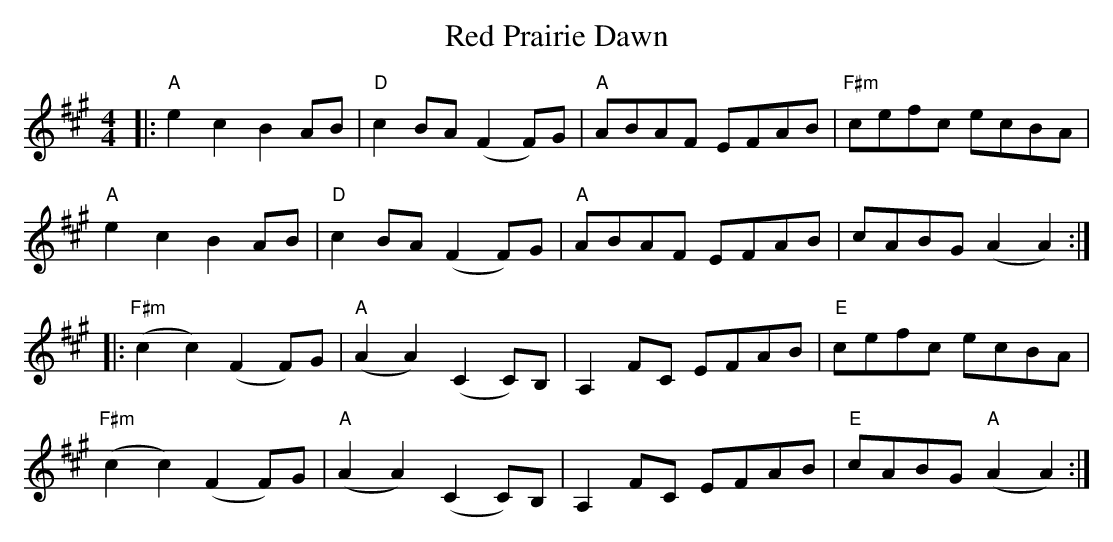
X:1
T: Red Prairie Dawn
M: 4/4
L: 1/8
K: Amaj
|:"A"e2 c2 B2 AB|"D"c2 BA (F2 F)G|"A"ABAF EFAB|"F#m"cefc ecBA|
"A"e2 c2 B2 AB|"D"c2 BA (F2 F)G|"A"ABAF EFAB|cABG (A2 A2):|
|:"F#m"(c2 c2) (F2 F)G|"A"(A2 A2) (C2 C)B,|A,2 FC EFAB|"E"cefc ecBA|
"F#m"(c2 c2) (F2 F)G|"A"(A2 A2) (C2 C)B,|A,2 FC EFAB|"E"cABG "A"(A2 A2):|
